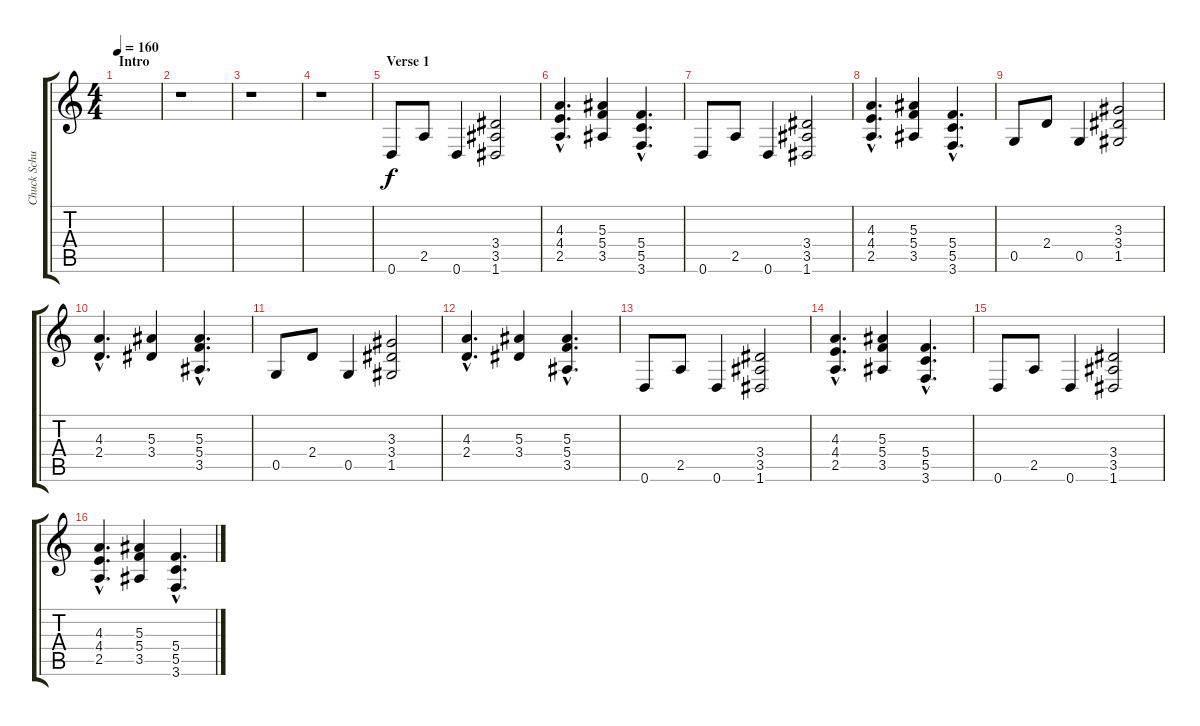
\track ("Chuck Schuldiner" "Chuck Schu") {instrument distortionguitar}
\staff {score tabs}
\tuning (D4 A3 F3 C3 G2 D2) {hide}
\ts (4 4)
\section ("" "Intro")
\tempo 160
\clef g2
\ks c
|
r.1 |
r.1 |
r.1 |
\section ("" "Verse 1")
0.6.8 2.5.8 0.6.4 (3.4 3.5 1.6).2 |
(4.3{hac} 4.4{hac} 2.5{hac}).4{d} (5.3 5.4 3.5).4 (5.4{hac} 5.5{hac} 3.6{hac}).4{d} |
0.6.8 2.5.8 0.6.4 (3.4 3.5 1.6).2 |
(4.3{hac} 4.4{hac} 2.5{hac}).4{d} (5.3 5.4 3.5).4 (5.4{hac} 5.5{hac} 3.6{hac}).4{d} |
0.5.8 2.4.8 0.5.4 (3.3 3.4 1.5).2 |
(4.3{hac} 2.4{hac}).4{d} (5.3 3.4).4 (5.3{hac} 5.4{hac} 3.5{hac}).4{d} |
0.5.8 2.4.8 0.5.4 (3.3 3.4 1.5).2 |
(4.3{hac} 2.4{hac}).4{d} (5.3 3.4).4 (5.3{hac} 5.4{hac} 3.5{hac}).4{d} |
0.6.8 2.5.8 0.6.4 (3.4 3.5 1.6).2 |
(4.3{hac} 4.4{hac} 2.5{hac}).4{d} (5.3 5.4 3.5).4 (5.4{hac} 5.5{hac} 3.6{hac}).4{d} |
0.6.8 2.5.8 0.6.4 (3.4 3.5 1.6).2 |
(4.3{hac} 4.4{hac} 2.5{hac}).4{d} (5.3 5.4 3.5).4 (5.4{hac} 5.5{hac} 3.6{hac}).4{d}
